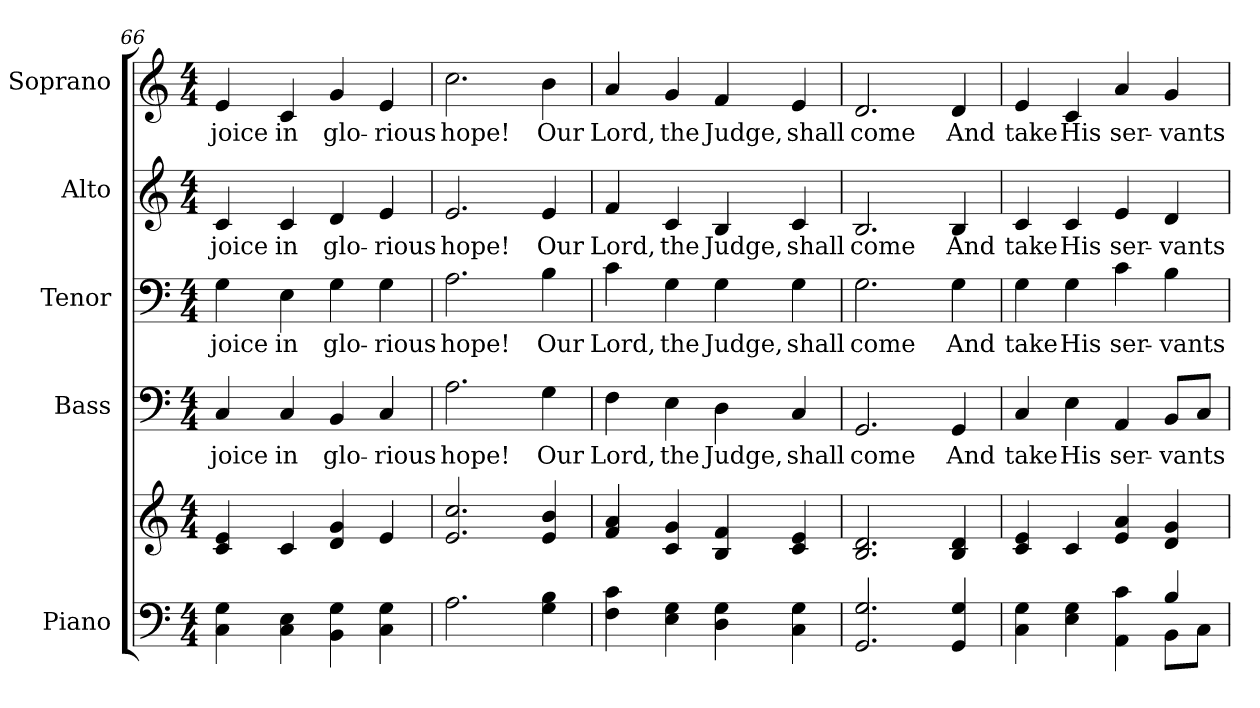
**kern	**kern	**kern	**text	**kern	**text	**kern	**text	**kern	**text
*part5	*part5	*part4	*part4	*part3	*part3	*part2	*part2	*part1	*part1
*staff6	*staff5	*staff4	*staff4	*staff3	*staff3	*staff2	*staff2	*staff1	*staff1
*I"Piano	*	*I"Bass	*	*I"Tenor	*	*I"Alto	*	*I"Soprano	*
*I'Pno.	*	*I'B.	*	*I'T.	*	*I'A.	*	*I'S.	*
*clefF4	*clefG2	*clefF4	*	*clefF4	*	*clefG2	*	*clefG2	*
*k[]	*k[]	*k[]	*	*k[]	*	*k[]	*	*k[]	*
*C:	*C:	*C:	*	*C:	*	*C:	*	*C:	*
*M4/4	*M4/4	*M4/4	*	*M4/4	*	*M4/4	*	*M4/4	*
=66	=66	=66	=66	=66	=66	=66	=66	=66	=66
!	!	!	!LO:LY:b:color=#000000	!	!	!	!	!	!
!	!	!	!	!	!LO:LY:b:color=#000000	!	!	!	!
!	!	!	!	!	!	!	!LO:LY:b:color=#000000	!	!
!	!	!	!	!	!	!	!	!	!LO:LY:b:color=#000000
4Ci\ 4Gi	4ci/ 4ei	4Ci/	joice	4Gi\	joice	4ci/	joice	4ei/	joice
!	!	!	!LO:LY:b:color=#000000	!	!	!	!	!	!
!	!	!	!	!	!LO:LY:b:color=#000000	!	!	!	!
!	!	!	!	!	!	!	!LO:LY:b:color=#000000	!	!
!	!	!	!	!	!	!	!	!	!LO:LY:b:color=#000000
4Ci\ 4Ei	4ci/	4Ci/	in	4Ei\	in	4ci/	in	4ci/	in
!	!	!	!LO:LY:b:color=#000000	!	!	!	!	!	!
!	!	!	!	!	!LO:LY:b:color=#000000	!	!	!	!
!	!	!	!	!	!	!	!LO:LY:b:color=#000000	!	!
!	!	!	!	!	!	!	!	!	!LO:LY:b:color=#000000
4BBi\ 4Gi	4di/ 4gi	4BBi/	glo-	4Gi\	glo-	4di/	glo-	4gi/	glo-
!	!	!	!LO:LY:b:color=#000000	!	!	!	!	!	!
!	!	!	!	!	!LO:LY:b:color=#000000	!	!	!	!
!	!	!	!	!	!	!	!LO:LY:b:color=#000000	!	!
!	!	!	!	!	!	!	!	!	!LO:LY:b:color=#000000
4Ci\ 4Gi	4ei/	4Ci/	-rious	4Gi\	-rious	4ei/	-rious	4ei/	-rious
=67	=67	=67	=67	=67	=67	=67	=67	=67	=67
!	!	!	!LO:LY:b:color=#000000	!	!	!	!	!	!
!	!	!	!	!	!LO:LY:b:color=#000000	!	!	!	!
!	!	!	!	!	!	!	!LO:LY:b:color=#000000	!	!
!	!	!	!	!	!	!	!	!	!LO:LY:b:color=#000000
2.Ai\	2.ei/ 2.cci	2.Ai\	hope!	2.Ai\	hope!	2.ei/	hope!	2.cci\	hope!
!	!	!	!LO:LY:b:color=#000000	!	!	!	!	!	!
!	!	!	!	!	!LO:LY:b:color=#000000	!	!	!	!
!	!	!	!	!	!	!	!LO:LY:b:color=#000000	!	!
!	!	!	!	!	!	!	!	!	!LO:LY:b:color=#000000
4Gi\ 4Bi	4ei/ 4bi	4Gi\	Our	4Bi\	Our	4ei/	Our	4bi\	Our
=68	=68	=68	=68	=68	=68	=68	=68	=68	=68
!	!	!	!LO:LY:b:color=#000000	!	!	!	!	!	!
!	!	!	!	!	!LO:LY:b:color=#000000	!	!	!	!
!	!	!	!	!	!	!	!LO:LY:b:color=#000000	!	!
!	!	!	!	!	!	!	!	!	!LO:LY:b:color=#000000
4Fi\ 4ci	4fi/ 4ai	4Fi\	Lord,	4ci\	Lord,	4fi/	Lord,	4ai/	Lord,
!	!	!	!LO:LY:b:color=#000000	!	!	!	!	!	!
!	!	!	!	!	!LO:LY:b:color=#000000	!	!	!	!
!	!	!	!	!	!	!	!LO:LY:b:color=#000000	!	!
!	!	!	!	!	!	!	!	!	!LO:LY:b:color=#000000
4Ei\ 4Gi	4ci/ 4gi	4Ei\	the	4Gi\	the	4ci/	the	4gi/	the
!	!	!	!LO:LY:b:color=#000000	!	!	!	!	!	!
!	!	!	!	!	!LO:LY:b:color=#000000	!	!	!	!
!	!	!	!	!	!	!	!LO:LY:b:color=#000000	!	!
!	!	!	!	!	!	!	!	!	!LO:LY:b:color=#000000
4Di\ 4Gi	4Bi/ 4fi	4Di\	Judge,	4Gi\	Judge,	4Bi/	Judge,	4fi/	Judge,
!	!	!	!LO:LY:b:color=#000000	!	!	!	!	!	!
!	!	!	!	!	!LO:LY:b:color=#000000	!	!	!	!
!	!	!	!	!	!	!	!LO:LY:b:color=#000000	!	!
!	!	!	!	!	!	!	!	!	!LO:LY:b:color=#000000
4Ci\ 4Gi	4ci/ 4ei	4Ci/	shall	4Gi\	shall	4ci/	shall	4ei/	shall
=69	=69	=69	=69	=69	=69	=69	=69	=69	=69
!	!	!	!LO:LY:b:color=#000000	!	!	!	!	!	!
!	!	!	!	!	!LO:LY:b:color=#000000	!	!	!	!
!	!	!	!	!	!	!	!LO:LY:b:color=#000000	!	!
!	!	!	!	!	!	!	!	!	!LO:LY:b:color=#000000
2.GGi/ 2.Gi	2.Bi/ 2.di	2.GGi/	come	2.Gi\	come	2.Bi/	come	2.di/	come
!	!	!	!LO:LY:b:color=#000000	!	!	!	!	!	!
!	!	!	!	!	!LO:LY:b:color=#000000	!	!	!	!
!	!	!	!	!	!	!	!LO:LY:b:color=#000000	!	!
!	!	!	!	!	!	!	!	!	!LO:LY:b:color=#000000
4GGi/ 4Gi	4Bi/ 4di	4GGi/	And	4Gi\	And	4Bi/	And	4di/	And
=70	=70	=70	=70	=70	=70	=70	=70	=70	=70
*^	*	*	*	*	*	*	*	*	*
!	!	!	!	!LO:LY:b:color=#000000	!	!	!	!	!	!
!	!	!	!	!	!	!LO:LY:b:color=#000000	!	!	!	!
!	!	!	!	!	!	!	!	!LO:LY:b:color=#000000	!	!
!	!	!	!	!	!	!	!	!	!	!LO:LY:b:color=#000000
4Ci\ 4Gi	2ryy	4ci/ 4ei	4Ci/	take	4Gi\	take	4ci/	take	4ei/	take
!	!	!	!	!LO:LY:b:color=#000000	!	!	!	!	!	!
!	!	!	!	!	!	!LO:LY:b:color=#000000	!	!	!	!
!	!	!	!	!	!	!	!	!LO:LY:b:color=#000000	!	!
!	!	!	!	!	!	!	!	!	!	!LO:LY:b:color=#000000
4Ei\ 4Gi	.	4ci/	4Ei\	His	4Gi\	His	4ci/	His	4ci/	His
!	!	!	!	!LO:LY:b:color=#000000	!	!	!	!	!	!
!	!	!	!	!	!	!LO:LY:b:color=#000000	!	!	!	!
!	!	!	!	!	!	!	!	!LO:LY:b:color=#000000	!	!
!	!	!	!	!	!	!	!	!	!	!LO:LY:b:color=#000000
4AAi\ 4ci	4ryy	4ei/ 4ai	4AAi/	ser-	4ci\	ser-	4ei/	ser-	4ai/	ser-
!	!	!	!	!LO:LY:b:color=#000000	!	!	!	!	!	!
!	!	!	!	!	!	!LO:LY:b:color=#000000	!	!	!	!
!	!	!	!	!	!	!	!	!LO:LY:b:color=#000000	!	!
!	!	!	!	!	!	!	!	!	!	!LO:LY:b:color=#000000
4Bi/	8BBi\L	4di/ 4gi	8BBi/L	-vants	4Bi\	-vants	4di/	-vants	4gi/	-vants
.	8Ci\J	.	8Ci/J	.	.	.	.	.	.	.
*v	*v	*	*	*	*	*	*	*	*	*
=	=	=	=	=	=	=	=	=	=
*-	*-	*-	*-	*-	*-	*-	*-	*-	*-
